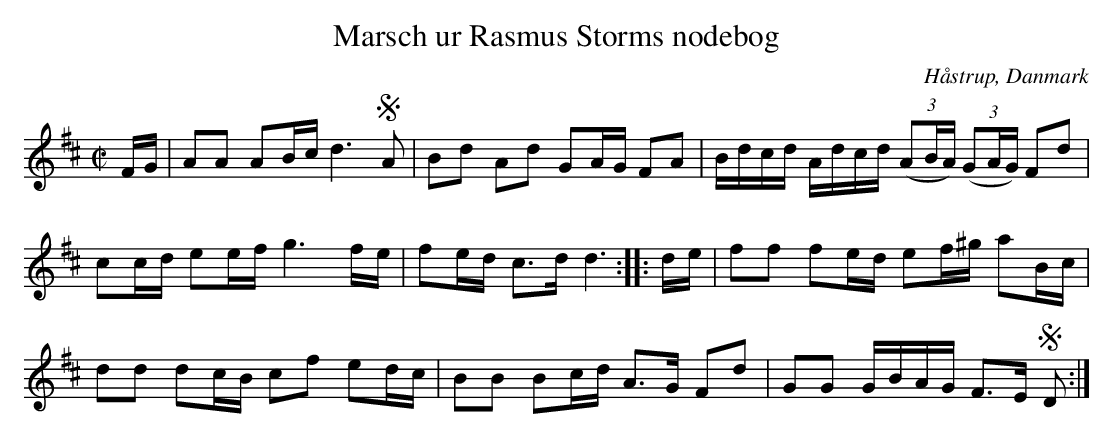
X:1
T:Marsch ur Rasmus Storms nodebog
O:Håstrup, Danmark
M:C|
L:1/16
K:D
FG | A2A2 A2Bc d4>SA4 | B2d2 A2d2 G2AG F2A2 | Bdcd Adcd ((3A2BA) ((3G2AG) F2d2 |
c2cd e2ef g6 fe | f2ed c2>d2 d6 :: de | f2f2 f2ed e2f^g a2Bc |
d2d2 d2cB c2f2 e2dc | B2B2 B2cd A2>G2 F2d2 | G2G2 GBAG F2>E2 SD2 :|
